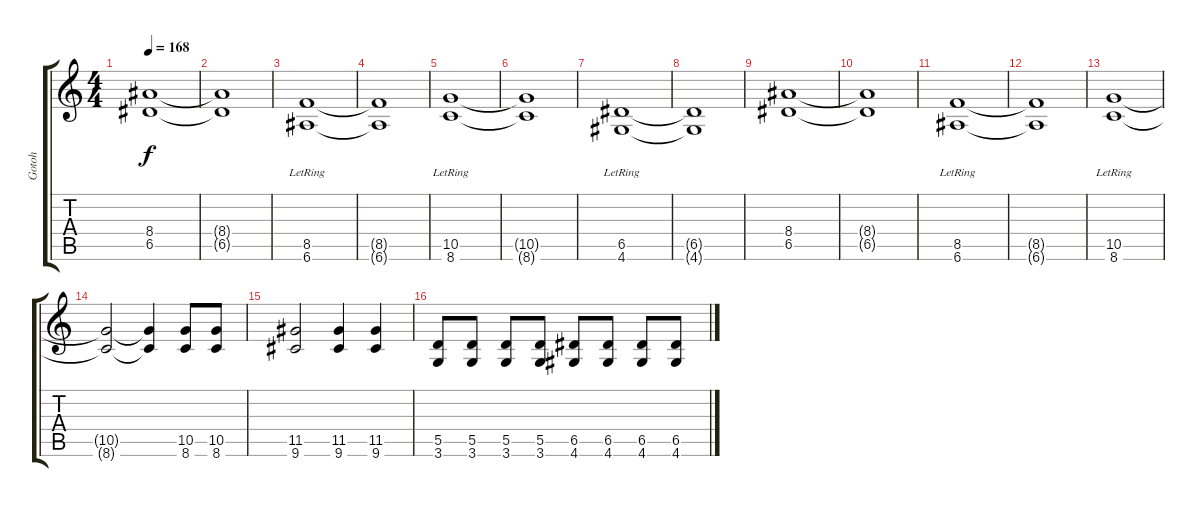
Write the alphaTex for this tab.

\track ("Gotoh" "Gotoh") {instrument distortionguitar}
\staff {score tabs}
\tuning (E4 B3 G3 D3 A2 E2) {hide}
\ts (4 4)
\tempo 168
\clef g2
\ks c
(8.4 6.5).1{dy f} |
(8.4{t} 6.5{t}).1 |
(8.5{lr} 6.6).1 |
(8.5{t} 6.6{t}).1 |
(10.5{lr} 8.6).1 |
(10.5{t} 8.6{t}).1 |
(6.5{lr} 4.6).1 |
(6.5{t} 4.6{t}).1 |
(8.4 6.5).1 |
(8.4{t} 6.5{t}).1 |
(8.5{lr} 6.6).1 |
(8.5{t} 6.6{t}).1 |
(10.5{lr} 8.6).1 |
(10.5{t} 8.6{t}).2 (10.5{t} 8.6{t}).4 (10.5 8.6).8 (10.5 8.6).8 |
(11.5 9.6).2 (11.5 9.6).4 (11.5 9.6).4 |
(5.5 3.6).8 (5.5 3.6).8 (5.5 3.6).8 (5.5 3.6).8 (6.5 4.6).8 (6.5 4.6).8 (6.5 4.6).8 (6.5 4.6).8
